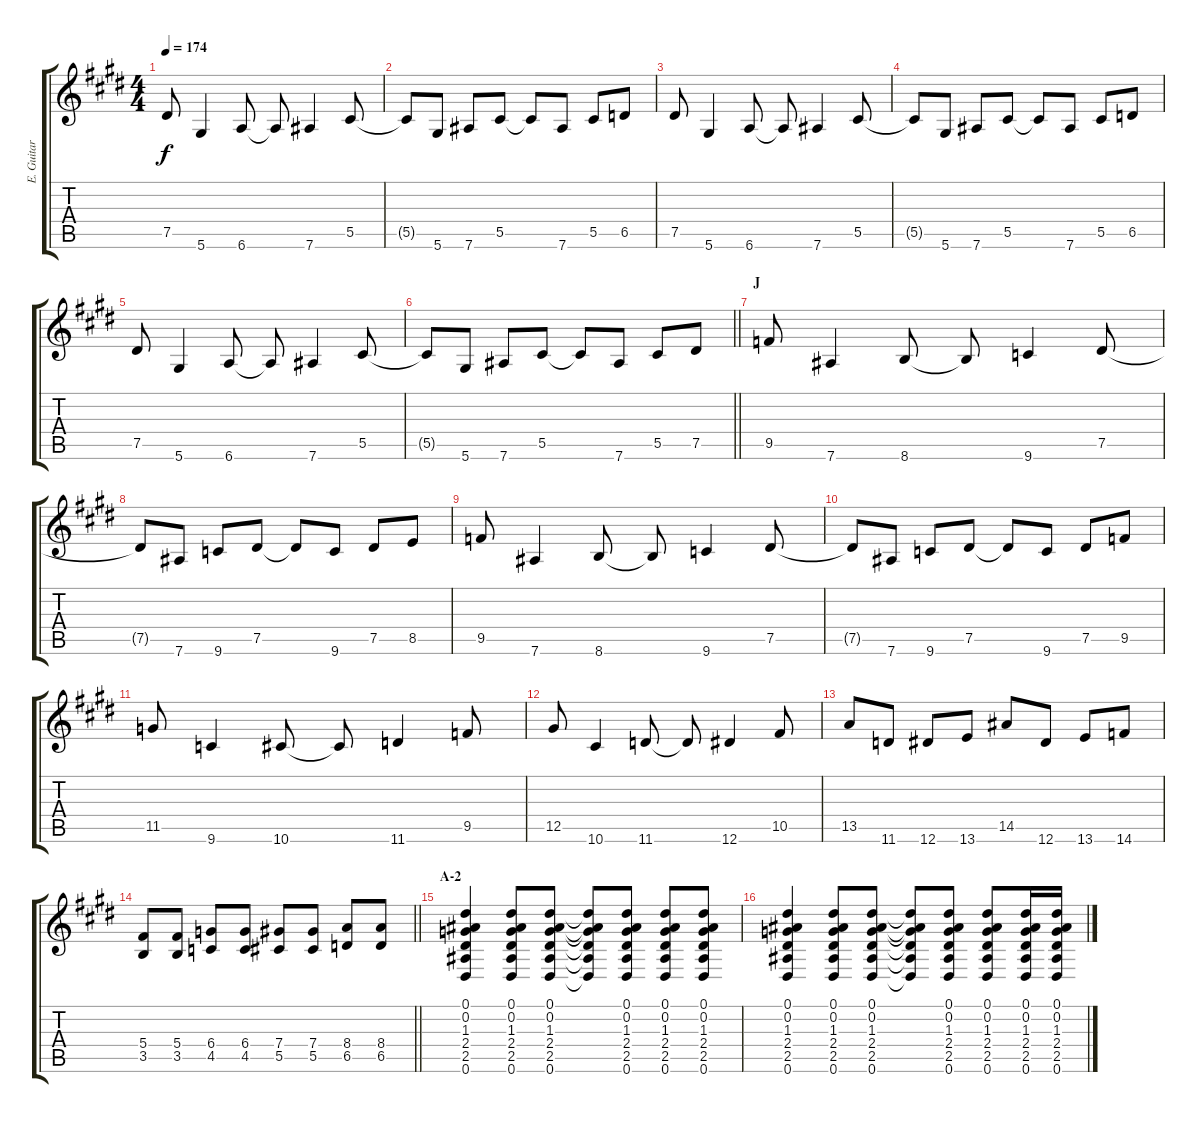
\track ("E. Guitar II" "E. Guitar ") {instrument overdrivenguitar}
\staff {score tabs}
\tuning (Eb4 Bb3 Gb3 Db3 Ab2 Eb2) {hide}
\ts (4 4)
\tempo 174
\clef g2
\ks e
7.5.8{dy f} 5.6.4 6.6.8 6.6{t}.8 7.6.4 5.5.8 |
5.5{t}.8 5.6.8 7.6.8 5.5.8 5.5{t}.8 7.6.8 5.5.8 6.5.8 |
7.5.8 5.6.4 6.6.8 6.6{t}.8 7.6.4 5.5.8 |
5.5{t}.8 5.6.8 7.6.8 5.5.8 5.5{t}.8 7.6.8 5.5.8 6.5.8 |
7.5.8 5.6.4 6.6.8 6.6{t}.8 7.6.4 5.5.8 |
\barLineRight lightlight
5.5{t}.8 5.6.8 7.6.8 5.5.8 5.5{t}.8 7.6.8 5.5.8 7.5.8 |
\section ("" "J")
9.5.8 7.6.4 8.6.8 8.6{t}.8 9.6.4 7.5.8 |
7.5{t}.8 7.6.8 9.6.8 7.5.8 7.5{t}.8 9.6.8 7.5.8 8.5.8 |
9.5.8 7.6.4 8.6.8 8.6{t}.8 9.6.4 7.5.8 |
7.5{t}.8 7.6.8 9.6.8 7.5.8 7.5{t}.8 9.6.8 7.5.8 9.5.8 |
11.5.8 9.6.4 10.6.8 10.6{t}.8 11.6.4 9.5.8 |
12.5.8 10.6.4 11.6.8 11.6{t}.8 12.6.4 10.5.8 |
13.5.8 11.6.8 12.6.8 13.6.8 14.5.8 12.6.8 13.6.8 14.6.8 |
\barLineRight lightlight
(5.4 3.5).8 (5.4 3.5).8 (6.4 4.5).8 (6.4 4.5).8 (7.4 5.5).8 (7.4 5.5).8 (8.4 6.5).8 (8.4 6.5).8 |
\section ("" "A-2")
(0.1 0.2 1.3 2.4 2.5 0.6).4 (0.1 0.2 1.3 2.4 2.5 0.6).8 (0.1 0.2 1.3 2.4 2.5 0.6).8 (0.1{t} 0.2{t} 1.3{t} 2.4{t} 2.5{t} 0.6{t}).8 (0.1 0.2 1.3 2.4 2.5 0.6).8 (0.1 0.2 1.3 2.4 2.5 0.6).8 (0.1 0.2 1.3 2.4 2.5 0.6).8 |
(0.1 0.2 1.3 2.4 2.5 0.6).4 (0.1 0.2 1.3 2.4 2.5 0.6).8 (0.1 0.2 1.3 2.4 2.5 0.6).8 (0.1{t} 0.2{t} 1.3{t} 2.4{t} 2.5{t} 0.6{t}).8 (0.1 0.2 1.3 2.4 2.5 0.6).8 (0.1 0.2 1.3 2.4 2.5 0.6).8 (0.1 0.2 1.3 2.4 2.5 0.6).16 (0.1 0.2 1.3 2.4 2.5 0.6).16
